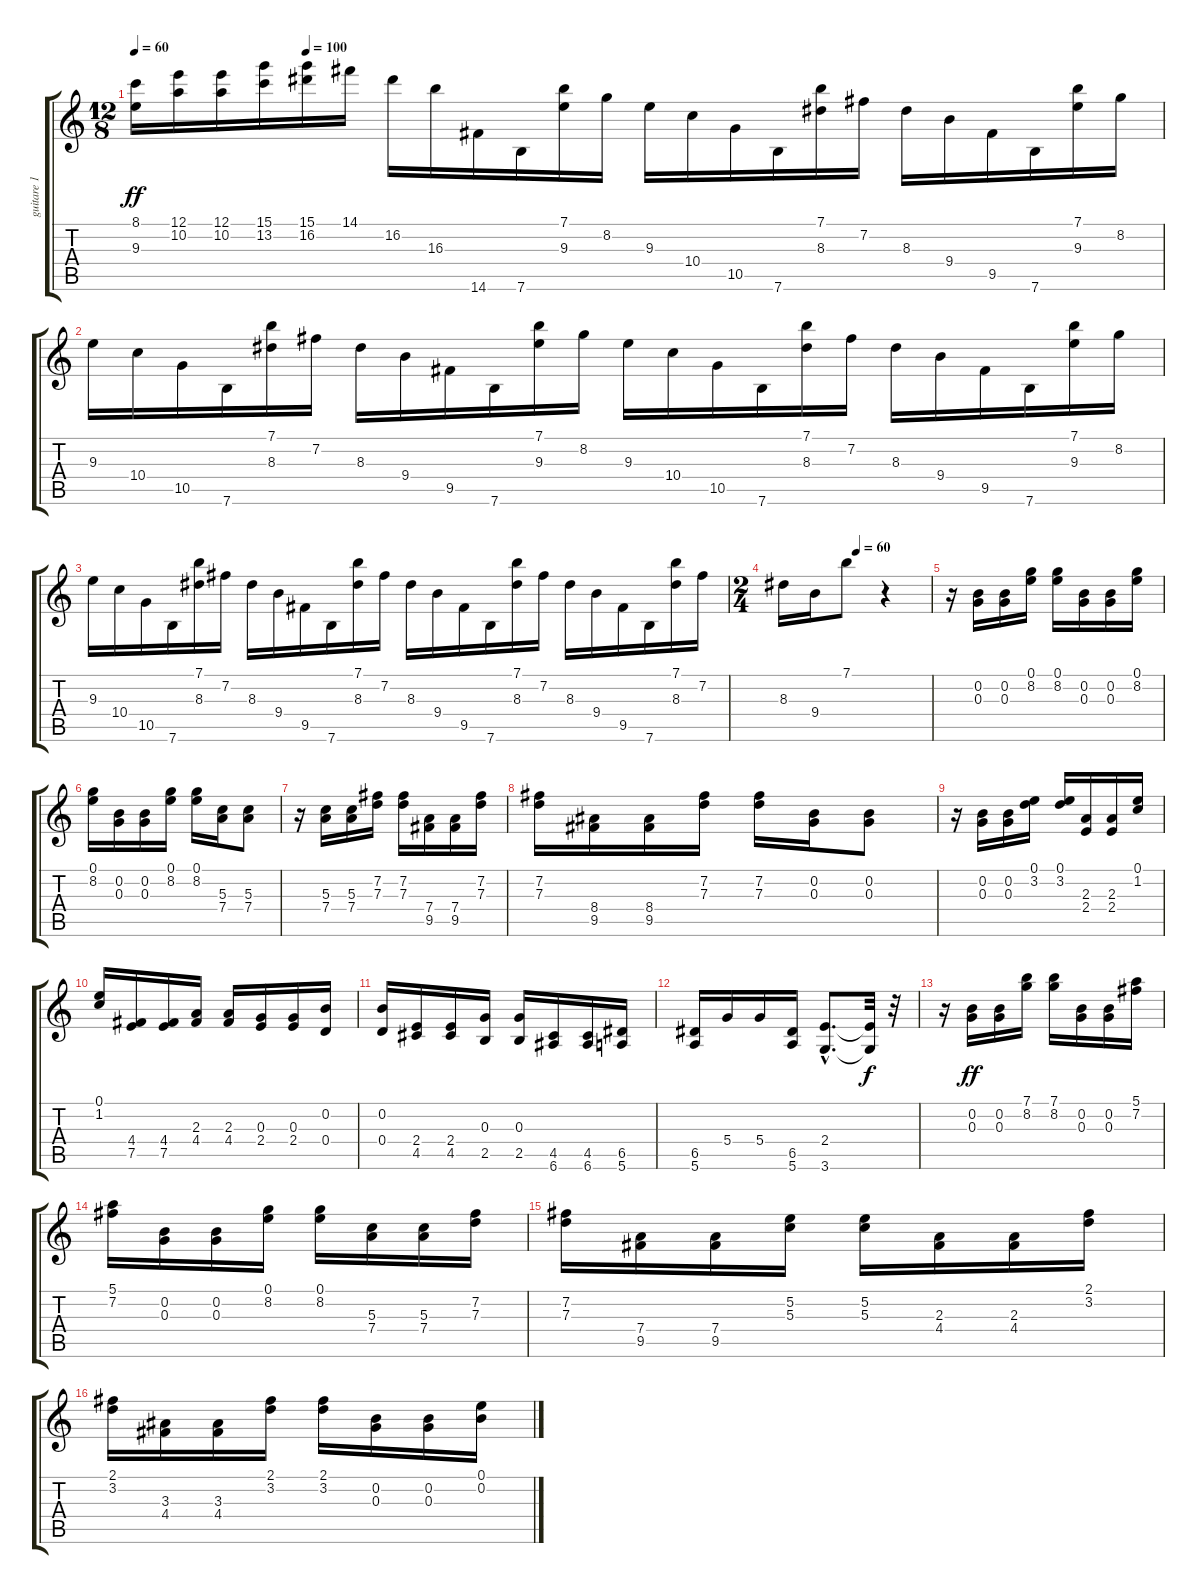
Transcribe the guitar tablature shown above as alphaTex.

\track ("guitare 1" "guitare 1") {instrument acousticguitarnylon}
\staff {score tabs}
\tuning (E4 B3 G3 D3 A2 E2) {hide}
\ts (12 8)
\tempo 60
\tempo (100 0.16666666666666666)
\clef g2
\ks c
(8.1 9.3).16{dy ff} (12.1 10.2).16 (12.1 10.2).16 (15.1 13.2).16 (15.1 16.2).16 14.1.16 16.2.16 16.3.16 14.6.16 7.6.16 (7.1 9.3).16 8.2.16 9.3.16 10.4.16 10.5.16 7.6.16 (7.1 8.3).16 7.2.16 8.3.16 9.4.16 9.5.16 7.6.16 (7.1 9.3).16 8.2.16 |
9.3.16 10.4.16 10.5.16 7.6.16 (7.1 8.3).16 7.2.16 8.3.16 9.4.16 9.5.16 7.6.16 (7.1 9.3).16 8.2.16 9.3.16 10.4.16 10.5.16 7.6.16 (7.1 8.3).16 7.2.16 8.3.16 9.4.16 9.5.16 7.6.16 (7.1 9.3).16 8.2.16 |
9.3.16 10.4.16 10.5.16 7.6.16 (7.1 8.3).16 7.2.16 8.3.16 9.4.16 9.5.16 7.6.16 (7.1 8.3).16 7.2.16 8.3.16 9.4.16 9.5.16 7.6.16 (7.1 8.3).16 7.2.16 8.3.16 9.4.16 9.5.16 7.6.16 (7.1 8.3).16 7.2.16 |
\ts (2 4)
\tempo (60 0.5)
8.3.16 9.4.16 7.1.8 r.4 |
r.16 (0.2 0.3).16 (0.2 0.3).16 (0.1 8.2).16 (0.1 8.2).16 (0.2 0.3).16 (0.2 0.3).16 (0.1 8.2).16 |
(0.1 8.2).16 (0.2 0.3).16 (0.2 0.3).16 (0.1 8.2).16 (0.1 8.2).16 (5.3 7.4).16 (5.3 7.4).8 |
r.16 (5.3 7.4).16 (5.3 7.4).16 (7.2 7.3).16 (7.2 7.3).16 (7.4 9.5).16 (7.4 9.5).16 (7.2 7.3).16 |
(7.2 7.3).16 (8.4 9.5).16 (8.4 9.5).16 (7.2 7.3).16 (7.2 7.3).16 (0.2 0.3).16 (0.2 0.3).8 |
r.16 (0.2 0.3).16 (0.2 0.3).16 (0.1 3.2).16 (0.1 3.2).16 (2.3 2.4).16 (2.3 2.4).16 (0.1 1.2).16 |
(0.1 1.2).16 (4.4 7.5).16 (4.4 7.5).16 (2.3 4.4).16 (2.3 4.4).16 (0.3 2.4).16 (0.3 2.4).16 (0.2 0.4).16 |
(0.2 0.4).16 (2.4 4.5).16 (2.4 4.5).16 (0.3 2.5).16 (0.3 2.5).16 (4.5 6.6).16 (4.5 6.6).16 (6.5 5.6).16 |
(6.5 5.6).16 5.4.16 5.4.16 (6.5 5.6).16 (2.4{hac} 3.6{hac}).8{d} (2.4{t} 3.6{t}).32{dy f} r.32 |
r.16 (0.2 0.3).16{dy ff} (0.2 0.3).16 (7.1 8.2).16 (7.1 8.2).16 (0.2 0.3).16 (0.2 0.3).16 (5.1 7.2).16 |
(5.1 7.2).16 (0.2 0.3).16 (0.2 0.3).16 (0.1 8.2).16 (0.1 8.2).16 (5.3 7.4).16 (5.3 7.4).16 (7.2 7.3).16 |
(7.2 7.3).16 (7.4 9.5).16 (7.4 9.5).16 (5.2 5.3).16 (5.2 5.3).16 (2.3 4.4).16 (2.3 4.4).16 (2.1 3.2).16 |
(2.1 3.2).16 (3.3 4.4).16 (3.3 4.4).16 (2.1 3.2).16 (2.1 3.2).16 (0.2 0.3).16 (0.2 0.3).16 (0.1 0.2).16
